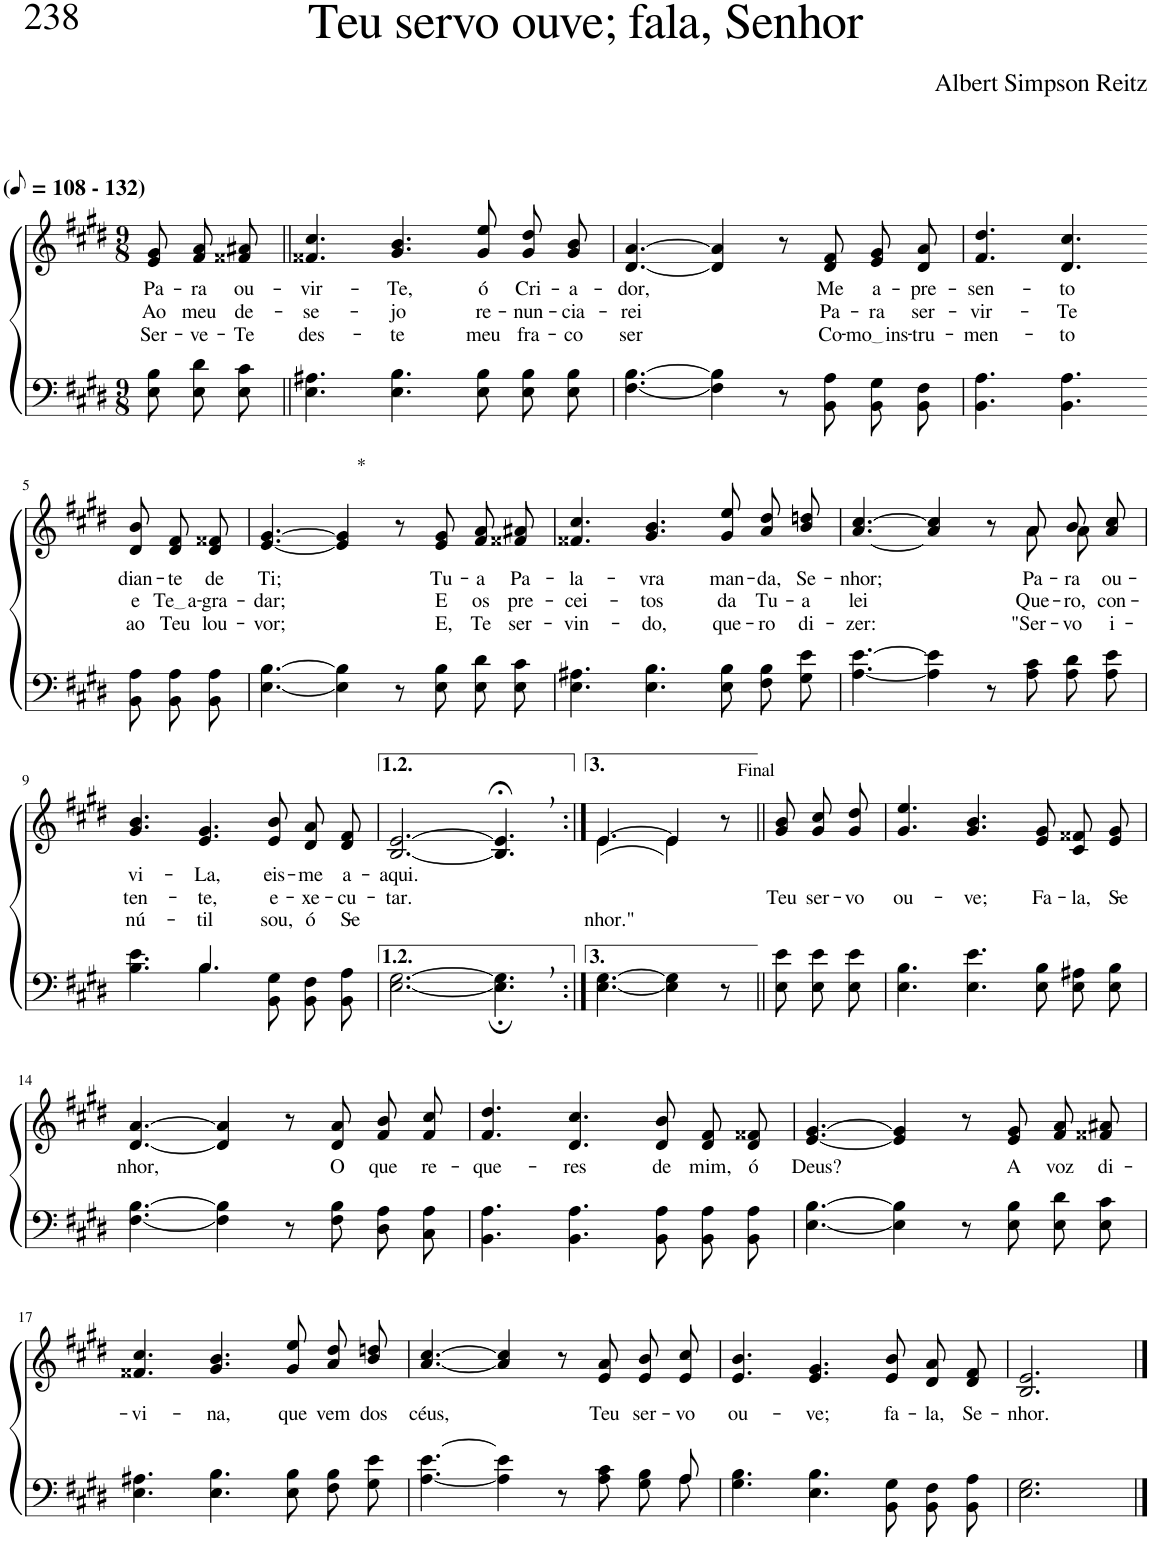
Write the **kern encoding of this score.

**kern	**kern	**text	**text	**text
*part2	*part1	*part1	*part1	*part1
*staff2	*staff1	*staff1	*staff1	*staff1
*I"Parte III e IV	*I"Parte I e II	*	*	*
*clefF4	*clefG2	*	*	*
*Trd1c3	*Trd1c3	*	*	*
*k[f#c#g#d#]	*k[f#c#g#d#]	*	*	*
*M9/8	*M9/8	*	*	*
*MM54	*MM54	*	*	*
=1	=1	=1	=1	=1
!	!LO:TX:a:B:t=(	!	!	!
!	!LO:TX:a:B:t=- 132)	!	!	!
!	!	!LO:LY:b	!LO:LY:b	!LO:LY:b
8E\ 8B\L	8e/ 8g#/L	Pa-	Ao	Ser-
!	!	!LO:LY:b	!LO:LY:b	!LO:LY:b
8E\ 8d#\	8f#/ 8a/	-ra	meu	-ve-
!	!	!LO:LY:b	!LO:LY:b	!LO:LY:b
8E\ 8c#\J	8f##X/ 8a#X/J	ou-	de-	-Te
=2||	=2||	=2||	=2||	=2||
!	!	!LO:LY:b	!LO:LY:b	!LO:LY:b
4.E\ 4.A#X\	4.f##X/ 4.cc#/	-vir-	-se-	des-
!	!	!LO:LY:b	!LO:LY:b	!LO:LY:b
4.E\ 4.B\	4.g#/ 4.b/	-Te,	-jo	-te
!	!	!LO:LY:b	!LO:LY:b	!LO:LY:b
8E\ 8B\L	8g#/ 8ee/L	ó	re-	meu
!	!	!LO:LY:b	!LO:LY:b	!LO:LY:b
8E\ 8B\	8g#/ 8dd#/	Cri-	-nun-	fra-
!	!	!LO:LY:b	!LO:LY:b	!LO:LY:b
8E\ 8B\J	8g#/ 8b/J	-a-	-cia-	-co
=3	=3	=3	=3	=3
!	!	!LO:LY:b	!LO:LY:b	!LO:LY:b
[4.F#\ [4.B\	[4.d#/ [4.a/	-dor,	-rei	ser
4F#\] 4B\]	4d#/] 4a/]	.	.	.
8r	8r	.	.	.
!	!	!LO:LY:b	!LO:LY:b	!LO:LY:b
8BB\ 8A\L	8d#/ 8f#/L	Me	Pa-	Co-
!	!	!LO:LY:b	!LO:LY:b	!LO:LY:b
8BB\ 8G#\	8e/ 8g#/	a-	-ra	mo ins
!	!	!LO:LY:b	!LO:LY:b	!LO:LY:b
8BB\ 8F#\J	8d#/ 8a/J	-pre-	ser-	-tru-
=4	=4	=4	=4	=4
!	!	!LO:LY:b	!LO:LY:b	!LO:LY:b
4.BB\ 4.A\	4.f#/ 4.dd#/	-sen-	-vir-	-men-
!	!	!LO:LY:b	!LO:LY:b	!LO:LY:b
4.BB\ 4.A\	4.d#/ 4.cc#/	-to	-Te	-to
!!LO:LB:g=z
=5-	=5-	=5-	=5-	=5-
!	!	!LO:LY:b	!LO:LY:b	!LO:LY:b
8BB\ 8A\L	8d#/ 8b/L	dian-	e	ao
!	!	!LO:LY:b	!LO:LY:b	!LO:LY:b
8BB\ 8A\	8d#/ 8f#/	-te	Te a	Teu
!	!	!LO:LY:b	!LO:LY:b	!LO:LY:b
8BB\ 8A\J	8d#/ 8f##X/J	de	-gra-	lou-
=6	=6	=6	=6	=6
!	!	!LO:LY:b	!LO:LY:b	!LO:LY:b
[4.E\ [4.B\	[4.e/ [4.g#/	Ti;	-dar;	-vor;
!	!LO:TX:a:t=*	!	!	!
4E\] 4B\]	4e/] 4g#/]	.	.	.
8r	8r	.	.	.
!	!	!LO:LY:b	!LO:LY:b	!LO:LY:b
8E\ 8B\L	8e/ 8g#/L	Tu-	E	E,
!	!	!LO:LY:b	!LO:LY:b	!LO:LY:b
8E\ 8d#\	8f#/ 8a/	-a	os	Te
!	!	!LO:LY:b	!LO:LY:b	!LO:LY:b
8E\ 8c#\J	8f##X/ 8a#X/J	Pa-	pre-	ser-
=7	=7	=7	=7	=7
!	!	!LO:LY:b	!LO:LY:b	!LO:LY:b
4.E\ 4.A#X\	4.f##X/ 4.cc#/	-la-	-cei-	-vin-
!	!	!LO:LY:b	!LO:LY:b	!LO:LY:b
4.E\ 4.B\	4.g#/ 4.b/	-vra	-tos	-do,
!	!	!LO:LY:b	!LO:LY:b	!LO:LY:b
8E\ 8B\L	8g#\ 8ee\L	man-	da	que-
!	!	!LO:LY:b	!LO:LY:b	!LO:LY:b
8F#\ 8B\	8a\ 8dd#\	-da,	Tu-	-ro
!	!	!LO:LY:b	!LO:LY:b	!LO:LY:b
8G#\ 8e\J	8b\ 8ddn\J	Se-	-a	di-
=8	=8	=8	=8	=8
!	!	!LO:LY:b	!LO:LY:b	!LO:LY:b
*	*^	*	*	*
[4.A\ [4.e\	[4.a/ [4.cc#/	2.ryy	-nhor;	lei	-zer:
4A\] 4e\]	4a/] 4cc#/]	.	.	.	.
8r	8r	.	.	.	.
!	!	!	!LO:LY:b	!LO:LY:b	!LO:LY:b
8A\ 8c#\L	8a\L	8a\L	Pa-	Que-	-"Ser-
!	!	!	!LO:LY:b	!LO:LY:b	!LO:LY:b
8A\ 8d#\	8b\	8a\J	-ra	-ro,	-vo
!	!	!	!LO:LY:b	!LO:LY:b	!LO:LY:b
8A\ 8e\J	8a\ 8cc#\J	8ryy	ou-	con-	i-
!!LO:LB:g=z
=9	=9	=9	=9	=9	=9
*^	*	*	*	*	*
!	!	!	!	!LO:LY:b	!LO:LY:b	!LO:LY:b
*	*	*v	*v	*	*	*
4.ryy	4.B\ 4.e\	4.g#/ 4.b/	-vi-	-ten-	-nú-
!	!	!	!LO:LY:b	!LO:LY:b	!LO:LY:b
4.B/	4.B\	4.e/ 4.g#/	-La,	-te,	-til
!	!	!	!LO:LY:b	!LO:LY:b	!LO:LY:b
4.ryy	8BB\ 8G#\L	8e/ 8b/L	eis-	e-	sou,
!	!	!	!LO:LY:b	!LO:LY:b	!LO:LY:b
.	8BB\ 8F#\	8d#/ 8a/	-me	-xe-	ó
!	!	!	!LO:LY:b	!LO:LY:b	!LO:LY:b
.	8BB\ 8A\J	8d#/ 8f#/J	a-	-cu-	Se-
=10	=10	=10	=10	=10	=10
!	!	!	!LO:LY:b	!LO:LY:b	!
*v	*v	*	*	*	*
[2.E\ [2.G#\	[2.B/ [2.e/	-aqui.	-tar.	.
4.E\];, 4.G#\];,	4.B/];<, 4.e/];<,	.	.	.
=11:|!	=11:|!	=11:|!	=11:|!	=11:|!
*	*^	*	*	*
!	!	!	!	!	!LO:LY:b
[4.E\ [4.G#\	([4.e/	4.e\	.	.	-nhor."
4E\] 4G#\]	4e/])	4e\	.	.	.
!	!LO:TX:a:t=Final	!	!	!	!
8r	8r	8ryy	.	.	.
=12||	=12||	=12||	=12||	=12||	=12||
!	!	!	!	!LO:LY:b	!
*	*v	*v	*	*	*
8E\ 8e\L	8g#\ 8b\L	.	Teu	.
!	!	!	!LO:LY:b	!
8E\ 8e\	8g#\ 8cc#\	.	ser-	.
!	!	!	!LO:LY:b	!
8E\ 8e\J	8g#\ 8dd#\J	.	-vo	.
=13	=13	=13	=13	=13
!	!	!	!LO:LY:b	!
4.E\ 4.B\	4.g#/ 4.ee/	.	ou-	.
!	!	!	!LO:LY:b	!
4.E\ 4.e\	4.g#/ 4.b/	.	-ve;	.
!	!	!	!LO:LY:b	!
8E\ 8B\L	8e/ 8g#/L	.	Fa-	.
!	!	!	!LO:LY:b	!
8E\ 8A#X\	8c#/ 8f##X/	.	-la,	.
!	!	!	!LO:LY:b	!
8E\ 8B\J	8e/ 8g#/J	.	Se-	.
!!LO:LB:g=z
=14	=14	=14	=14	=14
!	!	!LO:LY:b	!	!
[4.F#\ [4.B\	[4.d#/ [4.a/	nhor,	.	.
4F#\] 4B\]	4d#/] 4a/]	.	.	.
8r	8r	.	.	.
!	!	!LO:LY:b	!	!
8F#\ 8B\L	8d#/ 8a/L	O	.	.
!	!	!LO:LY:b	!	!
8D#\ 8A\	8f#/ 8b/	que	.	.
!	!	!LO:LY:b	!	!
8C#\ 8A\J	8f#/ 8cc#/J	re-	.	.
=15	=15	=15	=15	=15
!	!	!LO:LY:b	!	!
4.BB\ 4.A\	4.f#/ 4.dd#/	-que-	.	.
!	!	!LO:LY:b	!	!
4.BB\ 4.A\	4.d#/ 4.cc#/	-res	.	.
!	!	!LO:LY:b	!	!
8BB\ 8A\L	8d#/ 8b/L	de	.	.
!	!	!LO:LY:b	!	!
8BB\ 8A\	8d#/ 8f#/	mim,	.	.
!	!	!LO:LY:b	!	!
8BB\ 8A\J	8d#/ 8f##X/J	ó	.	.
=16	=16	=16	=16	=16
!	!	!LO:LY:b	!	!
[4.E\ [4.B\	[4.e/ [4.g#/	Deus?	.	.
4E\] 4B\]	4e/] 4g#/]	.	.	.
8r	8r	.	.	.
!	!	!LO:LY:b	!	!
8E\ 8B\L	8e/ 8g#/L	A	.	.
!	!	!LO:LY:b	!	!
8E\ 8d#\	8f#/ 8a/	voz	.	.
!	!	!LO:LY:b	!	!
8E\ 8c#\J	8f##X/ 8a#X/J	di-	.	.
!!LO:LB:g=z
=17	=17	=17	=17	=17
!	!	!LO:LY:b	!	!
4.E\ 4.A#X\	4.f##X/ 4.cc#/	-vi-	.	.
!	!	!LO:LY:b	!	!
4.E\ 4.B\	4.g#/ 4.b/	-na,	.	.
!	!	!LO:LY:b	!	!
8E\ 8B\L	8g#\ 8ee\L	que	.	.
!	!	!LO:LY:b	!	!
8F#\ 8B\	8a\ 8dd#\	vem	.	.
!	!	!LO:LY:b	!	!
8G#\ 8e\J	8b\ 8ddn\J	dos	.	.
=18	=18	=18	=18	=18
*^	*	*	*	*
!	!	!	!LO:LY:b	!	!
[4.A\ [4.e\	1ryy	[4.a/ [4.cc#/	céus,	.	.
4A\] 4e\]	.	4a/] 4cc#/]	.	.	.
8r	.	8r	.	.	.
!	!	!	!LO:LY:b	!	!
8A\ 8c#\L	.	8e/ 8a/L	Teu	.	.
!	!	!	!LO:LY:b	!	!
8G#\ 8B\	.	8e/ 8b/	ser-	.	.
!	!	!	!LO:LY:b	!	!
8A\J	8A/	8e/ 8cc#/J	-vo	.	.
=19	=19	=19	=19	=19	=19
!	!	!	!LO:LY:b	!	!
*v	*v	*	*	*	*
4.G#\ 4.B\	4.e/ 4.b/	ou-	.	.
!	!	!LO:LY:b	!	!
4.E\ 4.B\	4.e/ 4.g#/	-ve;	.	.
!	!	!LO:LY:b	!	!
8BB\ 8G#\L	8e/ 8b/L	fa-	.	.
!	!	!LO:LY:b	!	!
8BB\ 8F#\	8d#/ 8a/	-la,	.	.
!	!	!LO:LY:b	!	!
8BB\ 8A\J	8d#/ 8f#/J	Se-	.	.
=20	=20	=20	=20	=20
!	!	!LO:LY:b	!	!
2.E\ 2.G#\	2.B/ 2.e/	-nhor.	.	.
==	==	==	==	==
*-	*-	*-	*-	*-
